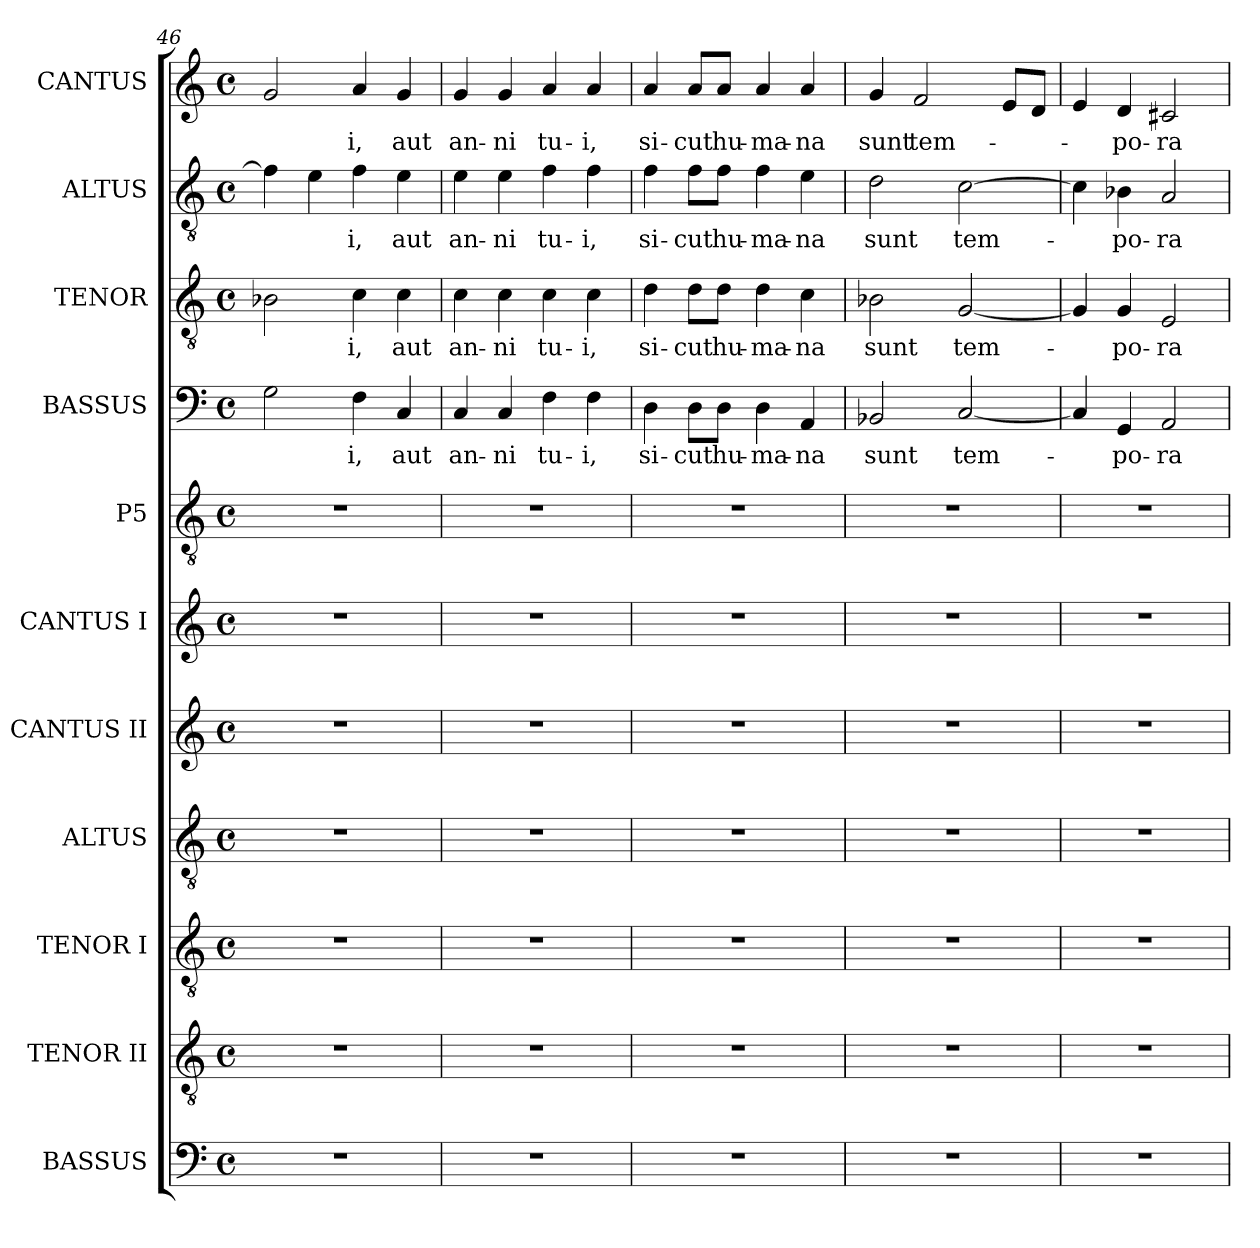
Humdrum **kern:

**kern	**kern	**kern	**kern	**kern	**kern	**kern	**kern	**text	**kern	**text	**kern	**text	**kern	**text
*part11	*part10	*part9	*part8	*part7	*part6	*part5	*part4	*part4	*part3	*part3	*part2	*part2	*part1	*part1
*staff11	*staff10	*staff9	*staff8	*staff7	*staff6	*staff5	*staff4	*staff4	*staff3	*staff3	*staff2	*staff2	*staff1	*staff1
*I"BASSUS	*I"TENOR II	*I"TENOR I	*I"ALTUS	*I"CANTUS II	*I"CANTUS I	*I"P5	*I"BASSUS	*	*I"TENOR	*	*I"ALTUS	*	*I"CANTUS	*
*I'B.	*I'T. II	*I'T. I	*I'A.	*I'C. II	*I'C. I	*	*I'B.	*	*I'T.	*	*I'A.	*	*I'C.	*
*clefF4	*clefGv2	*clefGv2	*clefGv2	*clefG2	*clefG2	*clefGv2	*clefF4	*	*clefGv2	*	*clefGv2	*	*clefG2	*
*	*ITrd7c12	*ITrd7c12	*ITrd7c12	*	*	*ITrd7c12	*	*	*ITrd7c12	*	*ITrd7c12	*	*	*
*k[]	*k[]	*k[]	*k[]	*k[]	*k[]	*k[]	*k[]	*	*k[]	*	*k[]	*	*k[]	*
*a:	*a:	*a:	*a:	*a:	*a:	*a:	*a:	*	*a:	*	*a:	*	*a:	*
*M4/4	*M4/4	*M4/4	*M4/4	*M4/4	*M4/4	*M4/4	*M4/4	*	*M4/4	*	*M4/4	*	*M4/4	*
*met(c)	*met(c)	*met(c)	*met(c)	*met(c)	*met(c)	*met(c)	*met(c)	*	*met(c)	*	*met(c)	*	*met(c)	*
=46	=46	=46	=46	=46	=46	=46	=46	=46	=46	=46	=46	=46	=46	=46
1r	1r	1r	1r	1r	1r	1r	2Gi\	.	2BB-Xi\	.	4Fi\]	.	2gi/	.
.	.	.	.	.	.	.	.	.	.	.	4Ei\	.	.	.
!	!	!	!	!	!	!	!	!LO:LY:b:color=#000000	!	!	!	!	!	!
!	!	!	!	!	!	!	!	!	!	!LO:LY:b:color=#000000	!	!	!	!
!	!	!	!	!	!	!	!	!	!	!	!	!LO:LY:b:color=#000000	!	!
!	!	!	!	!	!	!	!	!	!	!	!	!	!	!LO:LY:b:color=#000000
.	.	.	.	.	.	.	4Fi\	-i,	4Ci\	-i,	4Fi\	-i,	4ai/	-i,
!	!	!	!	!	!	!	!	!LO:LY:b:color=#000000	!	!	!	!	!	!
!	!	!	!	!	!	!	!	!	!	!LO:LY:b:color=#000000	!	!	!	!
!	!	!	!	!	!	!	!	!	!	!	!	!LO:LY:b:color=#000000	!	!
!	!	!	!	!	!	!	!	!	!	!	!	!	!	!LO:LY:b:color=#000000
.	.	.	.	.	.	.	4Ci/	aut	4Ci\	aut	4Ei\	aut	4gi/	aut
!!LO:PB:g=z
=47	=47	=47	=47	=47	=47	=47	=47	=47	=47	=47	=47	=47	=47	=47
!	!	!	!	!	!	!	!	!LO:LY:b:color=#000000	!	!	!	!	!	!
!	!	!	!	!	!	!	!	!	!	!LO:LY:b:color=#000000	!	!	!	!
!	!	!	!	!	!	!	!	!	!	!	!	!LO:LY:b:color=#000000	!	!
!	!	!	!	!	!	!	!	!	!	!	!	!	!	!LO:LY:b:color=#000000
1r	1r	1r	1r	1r	1r	1r	4Ci/	an-	4Ci\	an-	4Ei\	an-	4gi/	an-
!	!	!	!	!	!	!	!	!LO:LY:b:color=#000000	!	!	!	!	!	!
!	!	!	!	!	!	!	!	!	!	!LO:LY:b:color=#000000	!	!	!	!
!	!	!	!	!	!	!	!	!	!	!	!	!LO:LY:b:color=#000000	!	!
!	!	!	!	!	!	!	!	!	!	!	!	!	!	!LO:LY:b:color=#000000
.	.	.	.	.	.	.	4Ci/	-ni	4Ci\	-ni	4Ei\	-ni	4gi/	-ni
!	!	!	!	!	!	!	!	!LO:LY:b:color=#000000	!	!	!	!	!	!
!	!	!	!	!	!	!	!	!	!	!LO:LY:b:color=#000000	!	!	!	!
!	!	!	!	!	!	!	!	!	!	!	!	!LO:LY:b:color=#000000	!	!
!	!	!	!	!	!	!	!	!	!	!	!	!	!	!LO:LY:b:color=#000000
.	.	.	.	.	.	.	4Fi\	tu-	4Ci\	tu-	4Fi\	tu-	4ai/	tu-
!	!	!	!	!	!	!	!	!LO:LY:b:color=#000000	!	!	!	!	!	!
!	!	!	!	!	!	!	!	!	!	!LO:LY:b:color=#000000	!	!	!	!
!	!	!	!	!	!	!	!	!	!	!	!	!LO:LY:b:color=#000000	!	!
!	!	!	!	!	!	!	!	!	!	!	!	!	!	!LO:LY:b:color=#000000
.	.	.	.	.	.	.	4Fi\	-i,	4Ci\	-i,	4Fi\	-i,	4ai/	-i,
=48	=48	=48	=48	=48	=48	=48	=48	=48	=48	=48	=48	=48	=48	=48
!	!	!	!	!	!	!	!	!LO:LY:b:color=#000000	!	!	!	!	!	!
!	!	!	!	!	!	!	!	!	!	!LO:LY:b:color=#000000	!	!	!	!
!	!	!	!	!	!	!	!	!	!	!	!	!LO:LY:b:color=#000000	!	!
!	!	!	!	!	!	!	!	!	!	!	!	!	!	!LO:LY:b:color=#000000
1r	1r	1r	1r	1r	1r	1r	4Di\	si-	4Di\	si-	4Fi\	si-	4ai/	si-
!	!	!	!	!	!	!	!	!LO:LY:b:color=#000000	!	!	!	!	!	!
!	!	!	!	!	!	!	!	!	!	!LO:LY:b:color=#000000	!	!	!	!
!	!	!	!	!	!	!	!	!	!	!	!	!LO:LY:b:color=#000000	!	!
!	!	!	!	!	!	!	!	!	!	!	!	!	!	!LO:LY:b:color=#000000
.	.	.	.	.	.	.	8Di\L	-cut	8Di\L	-cut	8Fi\L	-cut	8ai/L	-cut
!	!	!	!	!	!	!	!	!LO:LY:b:color=#000000	!	!	!	!	!	!
!	!	!	!	!	!	!	!	!	!	!LO:LY:b:color=#000000	!	!	!	!
!	!	!	!	!	!	!	!	!	!	!	!	!LO:LY:b:color=#000000	!	!
!	!	!	!	!	!	!	!	!	!	!	!	!	!	!LO:LY:b:color=#000000
.	.	.	.	.	.	.	8Di\J	hu-	8Di\J	hu-	8Fi\J	hu-	8ai/J	hu-
!	!	!	!	!	!	!	!	!LO:LY:b:color=#000000	!	!	!	!	!	!
!	!	!	!	!	!	!	!	!	!	!LO:LY:b:color=#000000	!	!	!	!
!	!	!	!	!	!	!	!	!	!	!	!	!LO:LY:b:color=#000000	!	!
!	!	!	!	!	!	!	!	!	!	!	!	!	!	!LO:LY:b:color=#000000
.	.	.	.	.	.	.	4Di\	-ma-	4Di\	-ma-	4Fi\	-ma-	4ai/	-ma-
!	!	!	!	!	!	!	!	!LO:LY:b:color=#000000	!	!	!	!	!	!
!	!	!	!	!	!	!	!	!	!	!LO:LY:b:color=#000000	!	!	!	!
!	!	!	!	!	!	!	!	!	!	!	!	!LO:LY:b:color=#000000	!	!
!	!	!	!	!	!	!	!	!	!	!	!	!	!	!LO:LY:b:color=#000000
.	.	.	.	.	.	.	4AAi/	-na	4Ci\	-na	4Ei\	-na	4ai/	-na
=49	=49	=49	=49	=49	=49	=49	=49	=49	=49	=49	=49	=49	=49	=49
!	!	!	!	!	!	!	!	!LO:LY:b:color=#000000	!	!	!	!	!	!
!	!	!	!	!	!	!	!	!	!	!LO:LY:b:color=#000000	!	!	!	!
!	!	!	!	!	!	!	!	!	!	!	!	!LO:LY:b:color=#000000	!	!
!	!	!	!	!	!	!	!	!	!	!	!	!	!	!LO:LY:b:color=#000000
1r	1r	1r	1r	1r	1r	1r	2BB-Xi/	sunt	2BB-Xi\	sunt	2Di\	sunt	4gi/	sunt
!	!	!	!	!	!	!	!	!	!	!	!	!	!	!LO:LY:b:color=#000000
.	.	.	.	.	.	.	.	.	.	.	.	.	2fi/	tem-
!	!	!	!	!	!	!	!	!LO:LY:b:color=#000000	!	!	!	!	!	!
!	!	!	!	!	!	!	!	!	!	!LO:LY:b:color=#000000	!	!	!	!
!	!	!	!	!	!	!	!	!	!	!	!	!LO:LY:b:color=#000000	!	!
.	.	.	.	.	.	.	[2Ci/	tem-	[2GGi/	tem-	[2Ci\	tem-	.	.
.	.	.	.	.	.	.	.	.	.	.	.	.	8ei/L	.
.	.	.	.	.	.	.	.	.	.	.	.	.	8di/J	.
=50	=50	=50	=50	=50	=50	=50	=50	=50	=50	=50	=50	=50	=50	=50
1r	1r	1r	1r	1r	1r	1r	4Ci/]	.	4GGi/]	.	4Ci\]	.	4ei/	.
!	!	!	!	!	!	!	!	!LO:LY:b:color=#000000	!	!	!	!	!	!
!	!	!	!	!	!	!	!	!	!	!LO:LY:b:color=#000000	!	!	!	!
!	!	!	!	!	!	!	!	!	!	!	!	!LO:LY:b:color=#000000	!	!
!	!	!	!	!	!	!	!	!	!	!	!	!	!	!LO:LY:b:color=#000000
.	.	.	.	.	.	.	4GGi/	-po-	4GGi/	-po-	4BB-Xi\	-po-	4di/	-po-
!	!	!	!	!	!	!	!	!LO:LY:b:color=#000000	!	!	!	!	!	!
!	!	!	!	!	!	!	!	!	!	!LO:LY:b:color=#000000	!	!	!	!
!	!	!	!	!	!	!	!	!	!	!	!	!LO:LY:b:color=#000000	!	!
!	!	!	!	!	!	!	!	!	!	!	!	!	!	!LO:LY:b:color=#000000
.	.	.	.	.	.	.	2AAi/	-ra	2EEi/	-ra	2AAi/	-ra	2c#Xi/	-ra
=	=	=	=	=	=	=	=	=	=	=	=	=	=	=
*-	*-	*-	*-	*-	*-	*-	*-	*-	*-	*-	*-	*-	*-	*-
